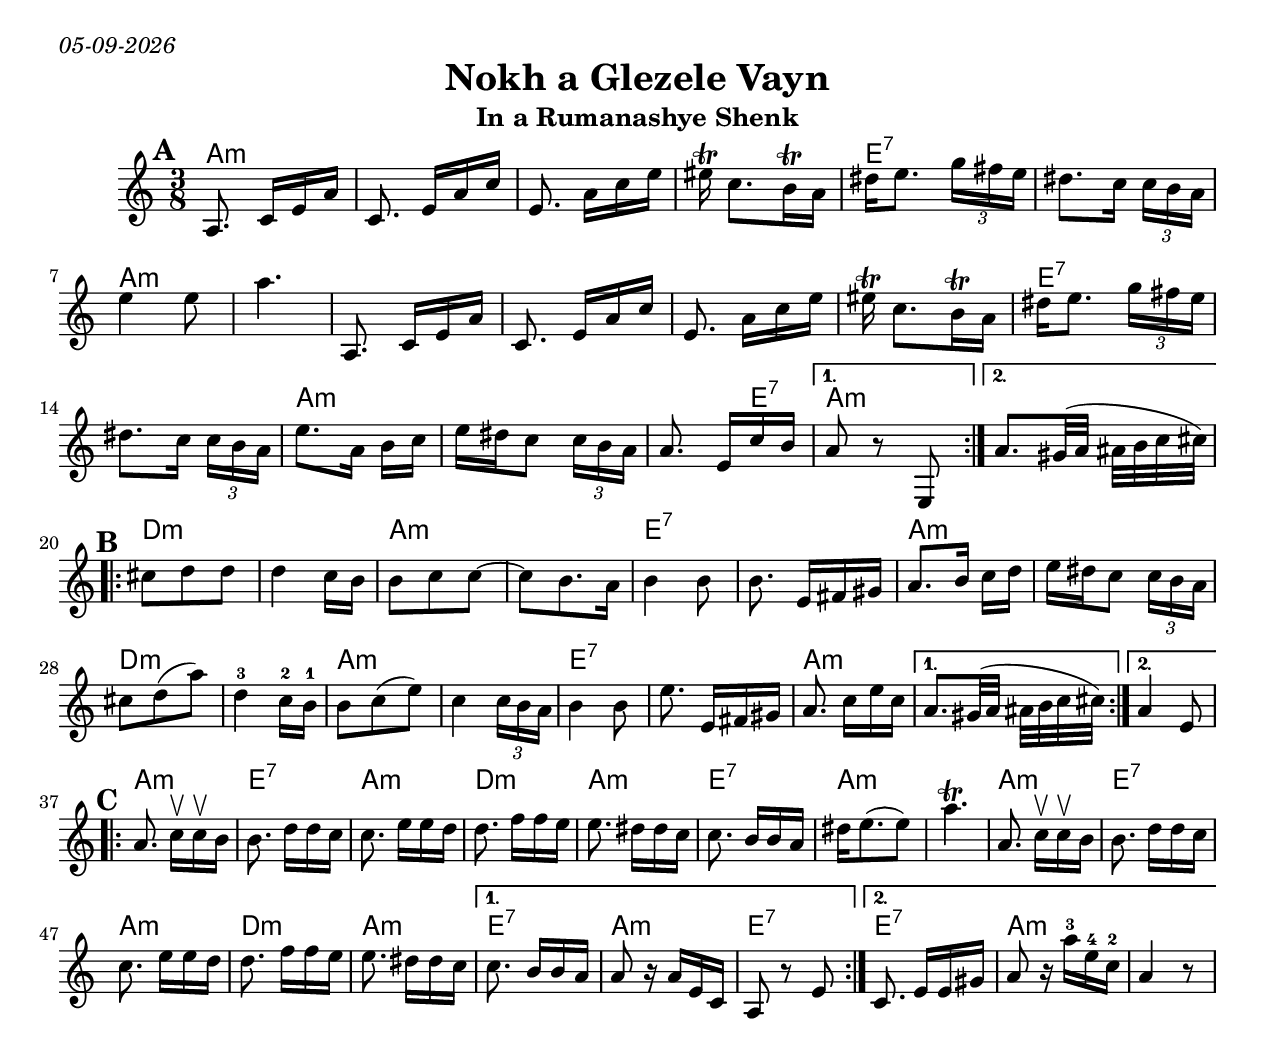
\version "2.18.0"
\include "english.ly"
\paper{
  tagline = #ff
  print-all-headers = ##t
  #(set-paper-size "letter")
}
date = #(strftime "%d-%m-%Y" (localtime (current-time)))

\markup{ \italic{ \date }  }

%\markup{ Got something to say? }

global = {
  \clef treble
  \key a \minor
  \time 3/8
  \set Score.markFormatter = #format-mark-box-alphabet
}

%#################################### Melody ########################
%melody =  \transpose c d \relative c' {  %transpose for clarinet
melody = \relative c' {
  \global
  %\partial 16*3 a16 d f   %lead in notes

  \repeat volta 2{
   \mark \default
   a8. c16 [e a]
   c,8. e16 [a c]
   e,8. a16[c e]

   es16 \trill c8. [b16 \trill a]

   ds16 [e8.] \times 2/3 {g16 fs e}
   ds8. [c16] \times 2/3 {c b a}
   e'4 e8
   a4.

   a,,8. c16 [e a]
   c,8. e16 [a c]
   e,8. a16[c e]
   es16 \trill c8. [b16 \trill a]

   ds16 [e8.] \times 2/3 {g16 fs e}
   ds8. [c16] \times 2/3 {c b a}
   e'8. [a,16] b c
   e16 [ds c8] \times 2/3{c16 b a}

   a8. e16 [c' b]


  }
  \alternative {
    {a8 r e, }
    {a'8.  gs32(a as [b c cs] ) }
  }
  \break

  \repeat volta 2{
   \mark \default
   cs8 d d
   d4 c16 b
   b8 c c~
   c8 b8. a16

   b4 b8
   b8. e,16 [fs gs]
   a8.[b16] c d
   e16 [ds c8] \times 2/3{c16 b a}

  cs8 d (a')|
  d,4-3 c16 -2 [b-1]
  b8 c(e)
  c4 \times 2/3{c16 b a}

  b4 b8
  e8. e,16 [fs gs] |
  a8. c16 [e c]|
  }
   \alternative {
     {a8.  gs32(a as [b c cs] )| }
     {a4 e8 |}
   }
   \break
    \repeat volta 2{
   \mark \default
   a8. c16 \upbow [c\upbow b]
   b8. d16 [d c]
   c8. e16[e d]
   d8. f16 [f e]

   e8. ds16 [ds c]
   c8. b16[b a]

   ds16 e8. (e8)
   a4.\trill

   a,8. c16 \upbow [c\upbow b]
   b8. d16 [d c]
   c8. e16[e d]
   d8. f16 [f e]

   e8. ds16 [ds c]

    }

    \alternative{
      {c8. b16[b a]
      a8 r16 a e c
      a8 r e'}
      {c8. e16 [e gs]
      a8 r16 a'-3 e-4 c-2
      a4 r8}
    }
}
%################################# Lyrics #####################
%\addlyrics{ \set stanza = #"1. " }
%################################# Chords #######################
harmonies = \chordmode {
  a8*12:m
  e8*6:7
  a8*18:m
  e8*6:7
  a8*8:m
  e8:7
  a8*6:m
  %b
  d8*6:m
  a8*6:m
  e8*6:7
  a8*6:m
  d8*6:m
  a8*6:m
  e8*6:7
  a8*9:m
  %c
  a8*3:m
  e8*3:7
  a8*3:m
  d8*3:m
  a8*3:m
  e8*3:7
  a8*6:m

  a8*3:m
  e8*3:7
  a8*3:m
  d8*3:m
  a8*3:m
  e8*3:7
  a8*3:m
  e8*3:7
  e8*3:7
  a8*3:m


}

\score {
  <<
    \new ChordNames {
      \set chordChanges = ##f
      \harmonies
    }
    \new Staff   \melody
  >>
  \header{
    title= "Nokh a Glezele Vayn"
    subtitle="In a Rumanashye Shenk"
    composer= ""
    instrument =""
    arranger= ""
  }
  \layout{indent = 1.0\cm}
  \midi {
    \tempo 4 = 120

    % \midi { }
  }
}
%{
% more verses:
\markup{}
\markup {
  \fill-line {
    \hspace #0.1 % distance from left margin
    \column {
      \line { "1."
	\column {
	  ""
	}
      }
      \hspace #0.2 % vertical distance between verses
      \line { "2."
	\column {
	 ""
	}
      }
    }
    \hspace #0.1  % horiz. distance between columns
    \column {
      \line { "3."
	\column {
	  ""
	}
      }
      \hspace #0.2 % distance between verses
      \line { "4."
	\column {
	 ""
	}
      }
    }
    \hspace #0.1 % distance to right margin
  }
}

%}
